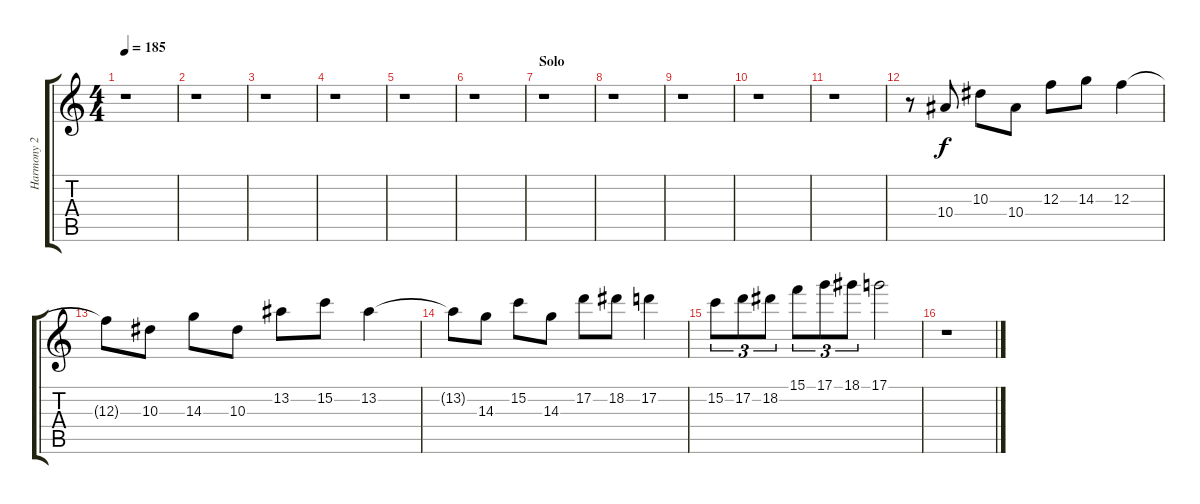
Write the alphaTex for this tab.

\track ("Harmony 2" "Harmony 2") {instrument overdrivenguitar}
\staff {score tabs}
\tuning (D4 A3 F3 C3 G2 C2) {hide}
\ts (4 4)
\tempo 185
\clef g2
\ks aminor
r.1{dy f} |
r.1 |
r.1 |
r.1 |
r.1 |
r.1 |
\section ("" "Solo")
r.1 |
r.1 |
r.1 |
r.1 |
r.1 |
r.8 10.4.8 10.3.8 10.4.8 12.3.8 14.3.8 12.3.4 |
12.3{t}.8 10.3.8 14.3.8 10.3.8 13.2.8 15.2.8 13.2.4 |
13.2{t}.8 14.3.8 15.2.8 14.3.8 17.2.8 18.2.8 17.2.4 |
15.2.8{tu (3 2)} 17.2.8{tu (3 2)} 18.2.8{tu (3 2)} 15.1.8{tu (3 2)} 17.1.8{tu (3 2)} 18.1.8{tu (3 2)} 17.1.2 |
r.1
